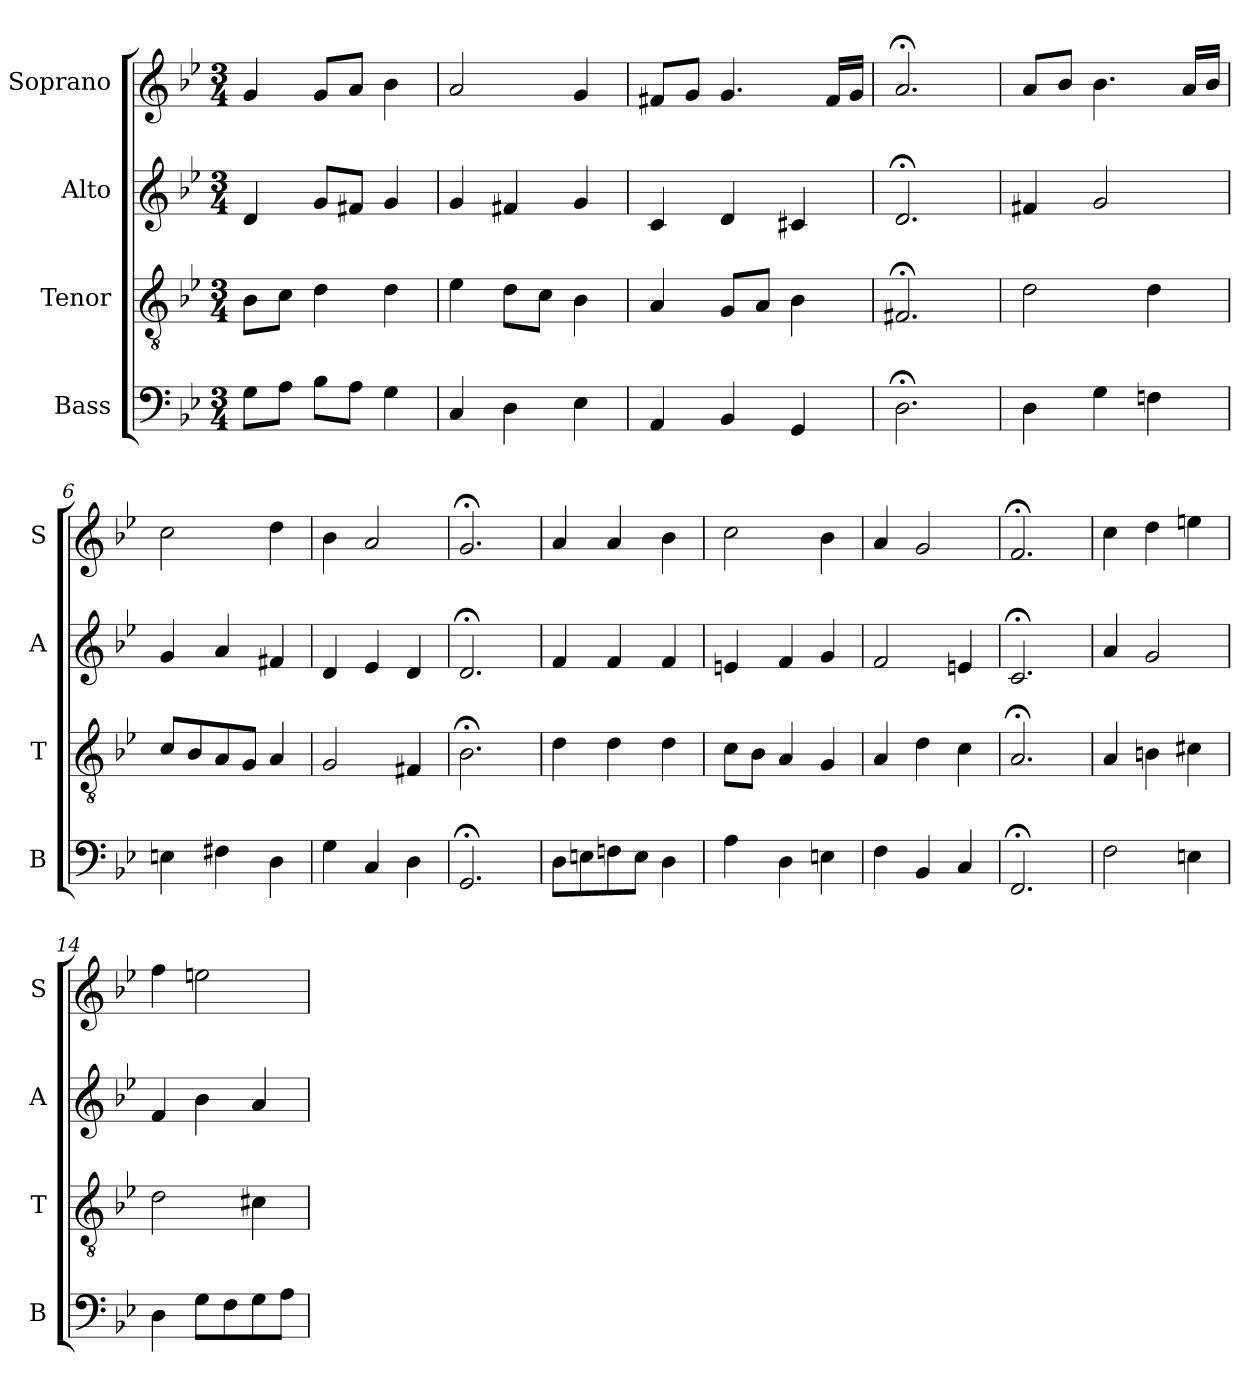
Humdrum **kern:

**kern	**kern	**kern	**kern
*part4	*part3	*part2	*part1
*staff4	*staff3	*staff2	*staff1
*I"Bass	*I"Tenor	*I"Alto	*I"Soprano
*I'B	*I'T	*I'A	*I'S
*clefF4	*clefGv2	*clefG2	*clefG2
*k[b-e-]	*k[b-e-]	*k[b-e-]	*k[b-e-]
*g:	*g:	*g:	*g:
*M3/4	*M3/4	*M3/4	*M3/4
*MM100	*MM100	*MM100	*MM100
=1	=1	=1	=1
8GL	8B-L	4d	4g
8AJ	8cJ	.	.
8B-L	4d	8gL	8gL
8AJ	.	8f#XJ	8aJ
4G	4d	4g	4b-
=2	=2	=2	=2
4C	4e-	4g	2a
4D	8dL	4f#X	.
.	8cJ	.	.
4E-	4B-	4g	4g
=3	=3	=3	=3
4AA	4A	4c	8f#XL
.	.	.	8gJ
4BB-	8GL	4d	4.g
.	8AJ	.	.
4GG	4B-	4c#X	.
.	.	.	16f#LL
.	.	.	16gJJ
=4	=4	=4	=4
2.D;<	2.F#X;<	2.d;<	2.a;<
=5	=5	=5	=5
4D	2d	4f#X	8aL
.	.	.	8b-J
4G	.	2g	4.b-
4Fn	4d	.	.
.	.	.	16aLL
.	.	.	16b-JJ
=6	=6	=6	=6
4En	8cL	4g	2cc
.	8B-	.	.
4F#X	8A	4a	.
.	8GJ	.	.
4D	4A	4f#X	4dd
=7	=7	=7	=7
4G	2G	4d	4b-
4C	.	4e-	2a
4D	4F#X	4d	.
=8	=8	=8	=8
2.GG;<	2.B-;<	2.d;<	2.g;<
=9	=9	=9	=9
8DL	4d	4f	4a
8En	.	.	.
8Fn	4d	4f	4a
8EJ	.	.	.
4D	4d	4f	4b-
=10	=10	=10	=10
4A	8cL	4en	2cc
.	8B-J	.	.
4D	4A	4f	.
4Eni	4Gi	4gi	4b-i
=11	=11	=11	=11
4F	4A	2f	4a
4BB-	4d	.	2g
4C	4c	4en	.
=12	=12	=12	=12
2.FF;<	2.A;<	2.c;<	2.f;<
=13	=13	=13	=13
2F	4A	4a	4cc
.	4Bn	2g	4dd
4En	4c#X	.	4een
=14	=14	=14	=14
4D	2d	4f	4ff
8GL	.	4b-	2een
8F	.	.	.
8G	4c#X	4a	.
8AJ	.	.	.
=	=	=	=
*-	*-	*-	*-
